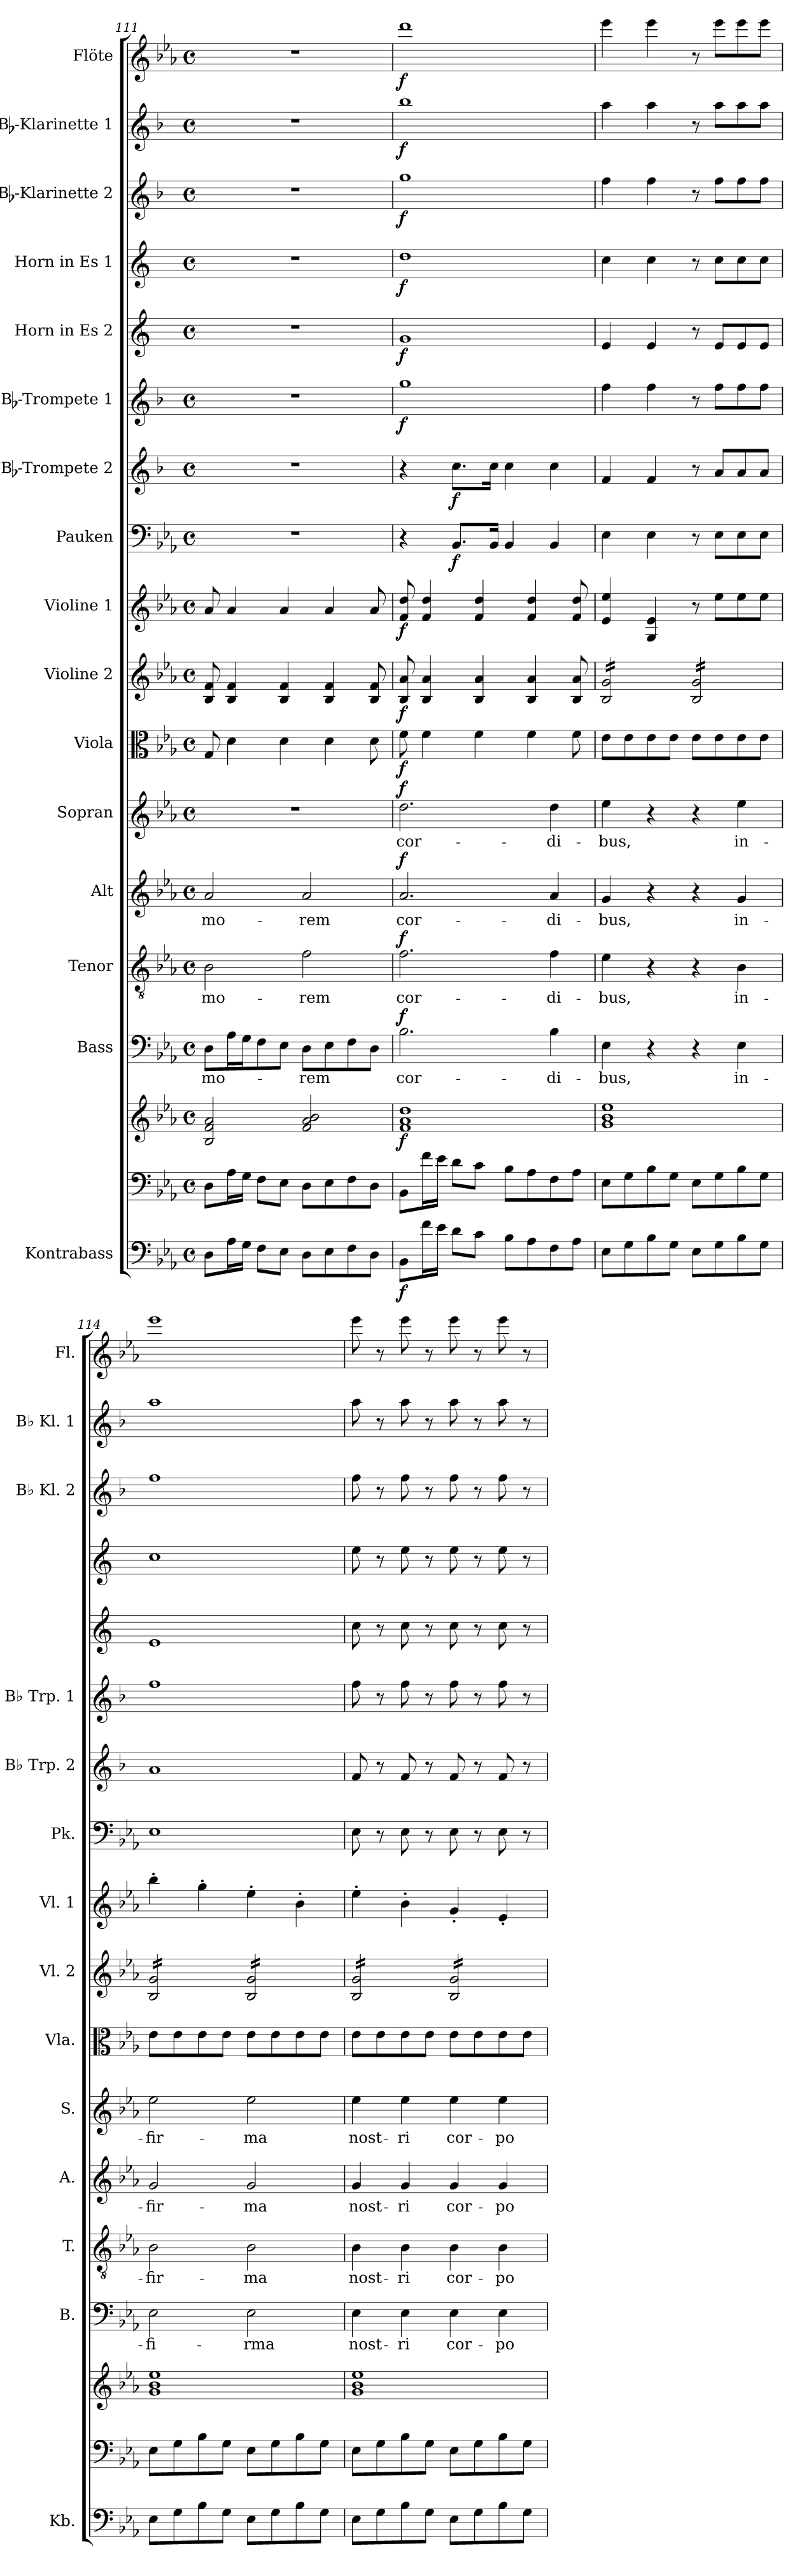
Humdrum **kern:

**kern	**dynam	**kern	**kern	**dynam	**kern	**text	**dynam	**kern	**text	**dynam	**kern	**text	**dynam	**kern	**text	**dynam	**kern	**dynam	**kern	**dynam	**kern	**dynam	**kern	**dynam	**kern	**dynam	**kern	**dynam	**kern	**dynam	**kern	**dynam	**kern	**dynam	**kern	**dynam	**kern	**dynam
*part17	*part17	*part16	*part16	*part16	*part15	*part15	*part15	*part14	*part14	*part14	*part13	*part13	*part13	*part12	*part12	*part12	*part11	*part11	*part10	*part10	*part9	*part9	*part8	*part8	*part7	*part7	*part6	*part6	*part5	*part5	*part4	*part4	*part3	*part3	*part2	*part2	*part1	*part1
*staff18	*staff18	*staff17	*staff16	*staff16/17	*staff15	*staff15	*staff15	*staff14	*staff14	*staff14	*staff13	*staff13	*staff13	*staff12	*staff12	*staff12	*staff11	*staff11	*staff10	*staff10	*staff9	*staff9	*staff8	*staff8	*staff7	*staff7	*staff6	*staff6	*staff5	*staff5	*staff4	*staff4	*staff3	*staff3	*staff2	*staff2	*staff1	*staff1
*I"Kontrabass	*	*	*	*	*I"Bass	*	*	*I"Tenor	*	*	*I"Alt	*	*	*I"Sopran	*	*	*I"Viola	*	*I"Violine 2	*	*I"Violine 1	*	*I"Pauken	*	*I"Bb-Trompete 2	*	*I"Bb-Trompete 1	*	*I"Horn in Es 2	*	*I"Horn in Es 1	*	*I"Bb-Klarinette 2	*	*I"Bb-Klarinette 1	*	*I"Flöte	*
*I'Kb.	*	*	*	*	*I'B.	*	*	*I'T.	*	*	*I'A.	*	*	*I'S.	*	*	*I'Vla.	*	*I'Vl. 2	*	*I'Vl. 1	*	*I'Pk.	*	*I'Bb Trp. 2	*	*I'Bb Trp. 1	*	*	*	*	*	*I'Bb Kl. 2	*	*I'Bb Kl. 1	*	*I'Fl.	*
*clefF4	*	*clefF4	*clefG2	*	*clefF4	*	*	*clefGv2	*	*	*clefG2	*	*	*clefG2	*	*	*clefC3	*	*clefG2	*	*clefG2	*	*clefF4	*	*clefG2	*	*clefG2	*	*clefG2	*	*clefG2	*	*clefG2	*	*clefG2	*	*clefG2	*
*ITrd7c12	*	*	*	*	*	*	*	*	*	*	*	*	*	*	*	*	*	*	*	*	*	*	*	*	*ITrd1c2	*	*ITrd1c2	*	*ITrd5c9	*	*ITrd5c9	*	*ITrd1c2	*	*ITrd1c2	*	*	*
*k[b-e-a-]	*	*k[b-e-a-]	*k[b-e-a-]	*	*k[b-e-a-]	*	*	*k[b-e-a-]	*	*	*k[b-e-a-]	*	*	*k[b-e-a-]	*	*	*k[b-e-a-]	*	*k[b-e-a-]	*	*k[b-e-a-]	*	*k[b-e-a-]	*	*k[b-e-a-]	*	*k[b-e-a-]	*	*k[b-e-a-]	*	*k[b-e-a-]	*	*k[b-e-a-]	*	*k[b-e-a-]	*	*k[b-e-a-]	*
*E-:	*	*E-:	*E-:	*	*E-:	*	*	*E-:	*	*	*E-:	*	*	*E-:	*	*	*E-:	*	*E-:	*	*E-:	*	*E-:	*	*E-:	*	*E-:	*	*E-:	*	*E-:	*	*E-:	*	*E-:	*	*E-:	*
*M4/4	*	*M4/4	*M4/4	*	*M4/4	*	*	*M4/4	*	*	*M4/4	*	*	*M4/4	*	*	*M4/4	*	*M4/4	*	*M4/4	*	*M4/4	*	*M4/4	*	*M4/4	*	*M4/4	*	*M4/4	*	*M4/4	*	*M4/4	*	*M4/4	*
*met(c)	*	*met(c)	*met(c)	*	*met(c)	*	*	*met(c)	*	*	*met(c)	*	*	*met(c)	*	*	*met(c)	*	*met(c)	*	*met(c)	*	*met(c)	*	*met(c)	*	*met(c)	*	*met(c)	*	*met(c)	*	*met(c)	*	*met(c)	*	*met(c)	*
=111	=111	=111	=111	=111	=111	=111	=111	=111	=111	=111	=111	=111	=111	=111	=111	=111	=111	=111	=111	=111	=111	=111	=111	=111	=111	=111	=111	=111	=111	=111	=111	=111	=111	=111	=111	=111	=111	=111
!	!	!	!	!	!	!LO:LY:b	!	!	!LO:LY:b	!	!	!LO:LY:b	!	!	!	!	!	!	!	!	!	!	!	!	!	!	!	!	!	!	!	!	!	!	!	!	!	!
8DD\L	.	8D\L	2B-/ 2f/ 2a-/	.	8D\L	-mo-	.	2B-\	-mo-	.	2a-/	-mo-	.	1r	.	.	8G/	.	8B-/ 8f/	.	8a-/	.	1r	.	1r	.	1r	.	1r	.	1r	.	1r	.	1r	.	1r	.
16AA-\L	.	16A-\L	.	.	16A-\L	.	.	.	.	.	.	.	.	.	.	.	4d\	.	4B-/ 4f/	.	4a-/	.	.	.	.	.	.	.	.	.	.	.	.	.	.	.	.	.
16GG\JJ	.	16G\JJ	.	.	16G\J	.	.	.	.	.	.	.	.	.	.	.	.	.	.	.	.	.	.	.	.	.	.	.	.	.	.	.	.	.	.	.	.	.
8FF\L	.	8F\L	.	.	8F\	.	.	.	.	.	.	.	.	.	.	.	.	.	.	.	.	.	.	.	.	.	.	.	.	.	.	.	.	.	.	.	.	.
8EE-\J	.	8E-\J	.	.	8E-\J	.	.	.	.	.	.	.	.	.	.	.	4d\	.	4B-/ 4f/	.	4a-/	.	.	.	.	.	.	.	.	.	.	.	.	.	.	.	.	.
!	!	!	!	!	!	!LO:LY:b	!	!	!LO:LY:b	!	!	!LO:LY:b	!	!	!	!	!	!	!	!	!	!	!	!	!	!	!	!	!	!	!	!	!	!	!	!	!	!
8DD\L	.	8D\L	2f/ 2a-/ 2b-/	.	8D\L	-rem	.	2f\	-rem	.	2a-/	-rem	.	.	.	.	.	.	.	.	.	.	.	.	.	.	.	.	.	.	.	.	.	.	.	.	.	.
8EE-\	.	8E-\	.	.	8E-\	.	.	.	.	.	.	.	.	.	.	.	4d\	.	4B-/ 4f/	.	4a-/	.	.	.	.	.	.	.	.	.	.	.	.	.	.	.	.	.
8FF\	.	8F\	.	.	8F\	.	.	.	.	.	.	.	.	.	.	.	.	.	.	.	.	.	.	.	.	.	.	.	.	.	.	.	.	.	.	.	.	.
8DD\J	.	8D\J	.	.	8D\J	.	.	.	.	.	.	.	.	.	.	.	8d\	.	8B-/ 8f/	.	8a-/	.	.	.	.	.	.	.	.	.	.	.	.	.	.	.	.	.
=112	=112	=112	=112	=112	=112	=112	=112	=112	=112	=112	=112	=112	=112	=112	=112	=112	=112	=112	=112	=112	=112	=112	=112	=112	=112	=112	=112	=112	=112	=112	=112	=112	=112	=112	=112	=112	=112	=112
!	!LO:DY:b	!	!	!LO:DY:b	!	!LO:LY:b	!LO:DY:a	!	!LO:LY:b	!LO:DY:a	!	!LO:LY:b	!LO:DY:a	!	!LO:LY:b	!LO:DY:a	!	!LO:DY:b	!	!LO:DY:b	!	!LO:DY:b	!	!	!	!	!	!LO:DY:b	!	!LO:DY:b	!	!LO:DY:b	!	!LO:DY:b	!	!LO:DY:b	!	!LO:DY:b
8BBB-\L	f	8BB-\L	1f 1a- 1dd	f	2.B-\	cor-	f	2.f\	cor-	f	2.a-/	cor-	f	2.dd\	cor-	f	8f\	f	8B-/ 8a-/	f	8f/ 8dd/	f	4r	.	4r	.	1ff	f	1B-	f	1f	f	1ff	f	1aa-	f	1ddd	f
16F\L	.	16f\L	.	.	.	.	.	.	.	.	.	.	.	.	.	.	4f\	.	4B-/ 4a-/	.	4f/ 4dd/	.	.	.	.	.	.	.	.	.	.	.	.	.	.	.	.	.
16E-\JJ	.	16e-\JJ	.	.	.	.	.	.	.	.	.	.	.	.	.	.	.	.	.	.	.	.	.	.	.	.	.	.	.	.	.	.	.	.	.	.	.	.
!	!	!	!	!	!	!	!	!	!	!	!	!	!	!	!	!	!	!	!	!	!	!	!	!LO:DY:b	!	!LO:DY:b	!	!	!	!	!	!	!	!	!	!	!	!
8D\L	.	8d\L	.	.	.	.	.	.	.	.	.	.	.	.	.	.	.	.	.	.	.	.	8.BB-/L	f	8.b-\L	f	.	.	.	.	.	.	.	.	.	.	.	.
8C\J	.	8c\J	.	.	.	.	.	.	.	.	.	.	.	.	.	.	4f\	.	4B-/ 4a-/	.	4f/ 4dd/	.	.	.	.	.	.	.	.	.	.	.	.	.	.	.	.	.
.	.	.	.	.	.	.	.	.	.	.	.	.	.	.	.	.	.	.	.	.	.	.	16BB-/Jk	.	16b-\Jk	.	.	.	.	.	.	.	.	.	.	.	.	.
8BB-\L	.	8B-\L	.	.	.	.	.	.	.	.	.	.	.	.	.	.	.	.	.	.	.	.	4BB-/	.	4b-\	.	.	.	.	.	.	.	.	.	.	.	.	.
8AA-\	.	8A-\	.	.	.	.	.	.	.	.	.	.	.	.	.	.	4f\	.	4B-/ 4a-/	.	4f/ 4dd/	.	.	.	.	.	.	.	.	.	.	.	.	.	.	.	.	.
!	!	!	!	!	!	!LO:LY:b	!	!	!LO:LY:b	!	!	!LO:LY:b	!	!	!LO:LY:b	!	!	!	!	!	!	!	!	!	!	!	!	!	!	!	!	!	!	!	!	!	!	!
8FF\	.	8F\	.	.	4B-\	-di-	.	4f\	-di-	.	4a-/	-di-	.	4dd\	-di-	.	.	.	.	.	.	.	4BB-/	.	4b-\	.	.	.	.	.	.	.	.	.	.	.	.	.
8AA-\J	.	8A-\J	.	.	.	.	.	.	.	.	.	.	.	.	.	.	8f\	.	8B-/ 8a-/	.	8f/ 8dd/	.	.	.	.	.	.	.	.	.	.	.	.	.	.	.	.	.
=113	=113	=113	=113	=113	=113	=113	=113	=113	=113	=113	=113	=113	=113	=113	=113	=113	=113	=113	=113	=113	=113	=113	=113	=113	=113	=113	=113	=113	=113	=113	=113	=113	=113	=113	=113	=113	=113	=113
!	!	!	!	!	!	!LO:LY:b	!	!	!LO:LY:b	!	!	!LO:LY:b	!	!	!LO:LY:b	!	!	!	!	!	!	!	!	!	!	!	!	!	!	!	!	!	!	!	!	!	!	!
*	*	*	*	*	*	*	*	*	*	*	*	*	*	*	*	*	*	*	*tremolo	*	*	*	*	*	*	*	*	*	*	*	*	*	*	*	*	*	*	*
8EE-\L	.	8E-\L	1g 1b- 1ee-	.	4E-\	-bus,	.	4e-\	-bus,	.	4g/	-bus,	.	4ee-\	-bus,	.	8e-\L	.	16B-/ 16g/LL	.	4e-/ 4ee-/	.	4E-\	.	4e-/	.	4ee-\	.	4G/	.	4e-\	.	4ee-\	.	4gg\	.	4eee-\	.
.	.	.	.	.	.	.	.	.	.	.	.	.	.	.	.	.	.	.	16B-/ 16g/	.	.	.	.	.	.	.	.	.	.	.	.	.	.	.	.	.	.	.
8GG\	.	8G\	.	.	.	.	.	.	.	.	.	.	.	.	.	.	8e-\	.	16B-/ 16g/	.	.	.	.	.	.	.	.	.	.	.	.	.	.	.	.	.	.	.
.	.	.	.	.	.	.	.	.	.	.	.	.	.	.	.	.	.	.	16B-/ 16g/	.	.	.	.	.	.	.	.	.	.	.	.	.	.	.	.	.	.	.
8BB-\	.	8B-\	.	.	4r	.	.	4r	.	.	4r	.	.	4r	.	.	8e-\	.	16B-/ 16g/	.	4G/ 4e-/	.	4E-\	.	4e-/	.	4ee-\	.	4G/	.	4e-\	.	4ee-\	.	4gg\	.	4eee-\	.
.	.	.	.	.	.	.	.	.	.	.	.	.	.	.	.	.	.	.	16B-/ 16g/	.	.	.	.	.	.	.	.	.	.	.	.	.	.	.	.	.	.	.
8GG\J	.	8G\J	.	.	.	.	.	.	.	.	.	.	.	.	.	.	8e-\J	.	16B-/ 16g/	.	.	.	.	.	.	.	.	.	.	.	.	.	.	.	.	.	.	.
.	.	.	.	.	.	.	.	.	.	.	.	.	.	.	.	.	.	.	16B-/ 16g/JJ	.	.	.	.	.	.	.	.	.	.	.	.	.	.	.	.	.	.	.
8EE-\L	.	8E-\L	.	.	4r	.	.	4r	.	.	4r	.	.	4r	.	.	8e-\L	.	16B-/ 16g/LL	.	8r	.	8r	.	8r	.	8r	.	8r	.	8r	.	8r	.	8r	.	8r	.
.	.	.	.	.	.	.	.	.	.	.	.	.	.	.	.	.	.	.	16B-/ 16g/	.	.	.	.	.	.	.	.	.	.	.	.	.	.	.	.	.	.	.
8GG\	.	8G\	.	.	.	.	.	.	.	.	.	.	.	.	.	.	8e-\	.	16B-/ 16g/	.	8ee-\L	.	8E-\L	.	8g/L	.	8ee-\L	.	8G/L	.	8e-\L	.	8ee-\L	.	8gg\L	.	8eee-\L	.
.	.	.	.	.	.	.	.	.	.	.	.	.	.	.	.	.	.	.	16B-/ 16g/	.	.	.	.	.	.	.	.	.	.	.	.	.	.	.	.	.	.	.
!	!	!	!	!	!	!LO:LY:b	!	!	!LO:LY:b	!	!	!LO:LY:b	!	!	!LO:LY:b	!	!	!	!	!	!	!	!	!	!	!	!	!	!	!	!	!	!	!	!	!	!	!
8BB-\	.	8B-\	.	.	4E-\	in-	.	4B-\	in-	.	4g/	in-	.	4ee-\	in-	.	8e-\	.	16B-/ 16g/	.	8ee-\	.	8E-\	.	8g/	.	8ee-\	.	8G/	.	8e-\	.	8ee-\	.	8gg\	.	8eee-\	.
.	.	.	.	.	.	.	.	.	.	.	.	.	.	.	.	.	.	.	16B-/ 16g/	.	.	.	.	.	.	.	.	.	.	.	.	.	.	.	.	.	.	.
8GG\J	.	8G\J	.	.	.	.	.	.	.	.	.	.	.	.	.	.	8e-\J	.	16B-/ 16g/	.	8ee-\J	.	8E-\J	.	8g/J	.	8ee-\J	.	8G/J	.	8e-\J	.	8ee-\J	.	8gg\J	.	8eee-\J	.
.	.	.	.	.	.	.	.	.	.	.	.	.	.	.	.	.	.	.	16B-/ 16g/JJ	.	.	.	.	.	.	.	.	.	.	.	.	.	.	.	.	.	.	.
=114	=114	=114	=114	=114	=114	=114	=114	=114	=114	=114	=114	=114	=114	=114	=114	=114	=114	=114	=114	=114	=114	=114	=114	=114	=114	=114	=114	=114	=114	=114	=114	=114	=114	=114	=114	=114	=114	=114
!	!	!	!	!	!	!LO:LY:b	!	!	!LO:LY:b	!	!	!LO:LY:b	!	!	!LO:LY:b	!	!	!	!	!	!	!	!	!	!	!	!	!	!	!	!	!	!	!	!	!	!	!
8EE-\L	.	8E-\L	1g 1b- 1ee-	.	2E-\	-fi-	.	2B-\	-fir-	.	2g/	-fir-	.	2ee-\	-fir-	.	8e-\L	.	16B-/ 16g/LL	.	4bb-'>\	.	1E-	.	1g	.	1ee-	.	1G	.	1e-	.	1ee-	.	1gg	.	1eee-	.
.	.	.	.	.	.	.	.	.	.	.	.	.	.	.	.	.	.	.	16B-/ 16g/	.	.	.	.	.	.	.	.	.	.	.	.	.	.	.	.	.	.	.
8GG\	.	8G\	.	.	.	.	.	.	.	.	.	.	.	.	.	.	8e-\	.	16B-/ 16g/	.	.	.	.	.	.	.	.	.	.	.	.	.	.	.	.	.	.	.
.	.	.	.	.	.	.	.	.	.	.	.	.	.	.	.	.	.	.	16B-/ 16g/	.	.	.	.	.	.	.	.	.	.	.	.	.	.	.	.	.	.	.
8BB-\	.	8B-\	.	.	.	.	.	.	.	.	.	.	.	.	.	.	8e-\	.	16B-/ 16g/	.	4gg'>\	.	.	.	.	.	.	.	.	.	.	.	.	.	.	.	.	.
.	.	.	.	.	.	.	.	.	.	.	.	.	.	.	.	.	.	.	16B-/ 16g/	.	.	.	.	.	.	.	.	.	.	.	.	.	.	.	.	.	.	.
8GG\J	.	8G\J	.	.	.	.	.	.	.	.	.	.	.	.	.	.	8e-\J	.	16B-/ 16g/	.	.	.	.	.	.	.	.	.	.	.	.	.	.	.	.	.	.	.
.	.	.	.	.	.	.	.	.	.	.	.	.	.	.	.	.	.	.	16B-/ 16g/JJ	.	.	.	.	.	.	.	.	.	.	.	.	.	.	.	.	.	.	.
!	!	!	!	!	!	!LO:LY:b	!	!	!LO:LY:b	!	!	!LO:LY:b	!	!	!LO:LY:b	!	!	!	!	!	!	!	!	!	!	!	!	!	!	!	!	!	!	!	!	!	!	!
8EE-\L	.	8E-\L	.	.	2E-\	-rma	.	2B-\	-ma	.	2g/	-ma	.	2ee-\	-ma	.	8e-\L	.	16B-/ 16g/LL	.	4ee-'>\	.	.	.	.	.	.	.	.	.	.	.	.	.	.	.	.	.
.	.	.	.	.	.	.	.	.	.	.	.	.	.	.	.	.	.	.	16B-/ 16g/	.	.	.	.	.	.	.	.	.	.	.	.	.	.	.	.	.	.	.
8GG\	.	8G\	.	.	.	.	.	.	.	.	.	.	.	.	.	.	8e-\	.	16B-/ 16g/	.	.	.	.	.	.	.	.	.	.	.	.	.	.	.	.	.	.	.
.	.	.	.	.	.	.	.	.	.	.	.	.	.	.	.	.	.	.	16B-/ 16g/	.	.	.	.	.	.	.	.	.	.	.	.	.	.	.	.	.	.	.
8BB-\	.	8B-\	.	.	.	.	.	.	.	.	.	.	.	.	.	.	8e-\	.	16B-/ 16g/	.	4b-'>\	.	.	.	.	.	.	.	.	.	.	.	.	.	.	.	.	.
.	.	.	.	.	.	.	.	.	.	.	.	.	.	.	.	.	.	.	16B-/ 16g/	.	.	.	.	.	.	.	.	.	.	.	.	.	.	.	.	.	.	.
8GG\J	.	8G\J	.	.	.	.	.	.	.	.	.	.	.	.	.	.	8e-\J	.	16B-/ 16g/	.	.	.	.	.	.	.	.	.	.	.	.	.	.	.	.	.	.	.
.	.	.	.	.	.	.	.	.	.	.	.	.	.	.	.	.	.	.	16B-/ 16g/JJ	.	.	.	.	.	.	.	.	.	.	.	.	.	.	.	.	.	.	.
=115	=115	=115	=115	=115	=115	=115	=115	=115	=115	=115	=115	=115	=115	=115	=115	=115	=115	=115	=115	=115	=115	=115	=115	=115	=115	=115	=115	=115	=115	=115	=115	=115	=115	=115	=115	=115	=115	=115
!	!	!	!	!	!	!LO:LY:b	!	!	!LO:LY:b	!	!	!LO:LY:b	!	!	!LO:LY:b	!	!	!	!	!	!	!	!	!	!	!	!	!	!	!	!	!	!	!	!	!	!	!
8EE-\L	.	8E-\L	1g 1b- 1ee-	.	4E-\	nost-	.	4B-\	nost-	.	4g/	nost-	.	4ee-\	nost-	.	8e-\L	.	16B-/ 16g/LL	.	4ee-'>\	.	8E-\	.	8e-/	.	8ee-\	.	8e-\	.	8g\	.	8ee-\	.	8gg\	.	8eee-\	.
.	.	.	.	.	.	.	.	.	.	.	.	.	.	.	.	.	.	.	16B-/ 16g/	.	.	.	.	.	.	.	.	.	.	.	.	.	.	.	.	.	.	.
8GG\	.	8G\	.	.	.	.	.	.	.	.	.	.	.	.	.	.	8e-\	.	16B-/ 16g/	.	.	.	8r	.	8r	.	8r	.	8r	.	8r	.	8r	.	8r	.	8r	.
.	.	.	.	.	.	.	.	.	.	.	.	.	.	.	.	.	.	.	16B-/ 16g/	.	.	.	.	.	.	.	.	.	.	.	.	.	.	.	.	.	.	.
!	!	!	!	!	!	!LO:LY:b	!	!	!LO:LY:b	!	!	!LO:LY:b	!	!	!LO:LY:b	!	!	!	!	!	!	!	!	!	!	!	!	!	!	!	!	!	!	!	!	!	!	!
8BB-\	.	8B-\	.	.	4E-\	-ri	.	4B-\	-ri	.	4g/	-ri	.	4ee-\	-ri	.	8e-\	.	16B-/ 16g/	.	4b-'>\	.	8E-\	.	8e-/	.	8ee-\	.	8e-\	.	8g\	.	8ee-\	.	8gg\	.	8eee-\	.
.	.	.	.	.	.	.	.	.	.	.	.	.	.	.	.	.	.	.	16B-/ 16g/	.	.	.	.	.	.	.	.	.	.	.	.	.	.	.	.	.	.	.
8GG\J	.	8G\J	.	.	.	.	.	.	.	.	.	.	.	.	.	.	8e-\J	.	16B-/ 16g/	.	.	.	8r	.	8r	.	8r	.	8r	.	8r	.	8r	.	8r	.	8r	.
.	.	.	.	.	.	.	.	.	.	.	.	.	.	.	.	.	.	.	16B-/ 16g/JJ	.	.	.	.	.	.	.	.	.	.	.	.	.	.	.	.	.	.	.
!	!	!	!	!	!	!LO:LY:b	!	!	!LO:LY:b	!	!	!LO:LY:b	!	!	!LO:LY:b	!	!	!	!	!	!	!	!	!	!	!	!	!	!	!	!	!	!	!	!	!	!	!
8EE-\L	.	8E-\L	.	.	4E-\	cor-	.	4B-\	cor-	.	4g/	cor-	.	4ee-\	cor-	.	8e-\L	.	16B-/ 16g/LL	.	4g'</	.	8E-\	.	8e-/	.	8ee-\	.	8e-\	.	8g\	.	8ee-\	.	8gg\	.	8eee-\	.
.	.	.	.	.	.	.	.	.	.	.	.	.	.	.	.	.	.	.	16B-/ 16g/	.	.	.	.	.	.	.	.	.	.	.	.	.	.	.	.	.	.	.
8GG\	.	8G\	.	.	.	.	.	.	.	.	.	.	.	.	.	.	8e-\	.	16B-/ 16g/	.	.	.	8r	.	8r	.	8r	.	8r	.	8r	.	8r	.	8r	.	8r	.
.	.	.	.	.	.	.	.	.	.	.	.	.	.	.	.	.	.	.	16B-/ 16g/	.	.	.	.	.	.	.	.	.	.	.	.	.	.	.	.	.	.	.
!	!	!	!	!	!	!LO:LY:b	!	!	!LO:LY:b	!	!	!LO:LY:b	!	!	!LO:LY:b	!	!	!	!	!	!	!	!	!	!	!	!	!	!	!	!	!	!	!	!	!	!	!
8BB-\	.	8B-\	.	.	4E-\	-po-	.	4B-\	-po-	.	4g/	-po-	.	4ee-\	-po-	.	8e-\	.	16B-/ 16g/	.	4e-'</	.	8E-\	.	8e-/	.	8ee-\	.	8e-\	.	8g\	.	8ee-\	.	8gg\	.	8eee-\	.
.	.	.	.	.	.	.	.	.	.	.	.	.	.	.	.	.	.	.	16B-/ 16g/	.	.	.	.	.	.	.	.	.	.	.	.	.	.	.	.	.	.	.
8GG\J	.	8G\J	.	.	.	.	.	.	.	.	.	.	.	.	.	.	8e-\J	.	16B-/ 16g/	.	.	.	8r	.	8r	.	8r	.	8r	.	8r	.	8r	.	8r	.	8r	.
.	.	.	.	.	.	.	.	.	.	.	.	.	.	.	.	.	.	.	16B-/ 16g/JJ	.	.	.	.	.	.	.	.	.	.	.	.	.	.	.	.	.	.	.
*	*	*	*	*	*	*	*	*	*	*	*	*	*	*	*	*	*	*	*Xtremolo	*	*	*	*	*	*	*	*	*	*	*	*	*	*	*	*	*	*	*
=	=	=	=	=	=	=	=	=	=	=	=	=	=	=	=	=	=	=	=	=	=	=	=	=	=	=	=	=	=	=	=	=	=	=	=	=	=	=
*-	*-	*-	*-	*-	*-	*-	*-	*-	*-	*-	*-	*-	*-	*-	*-	*-	*-	*-	*-	*-	*-	*-	*-	*-	*-	*-	*-	*-	*-	*-	*-	*-	*-	*-	*-	*-	*-	*-
